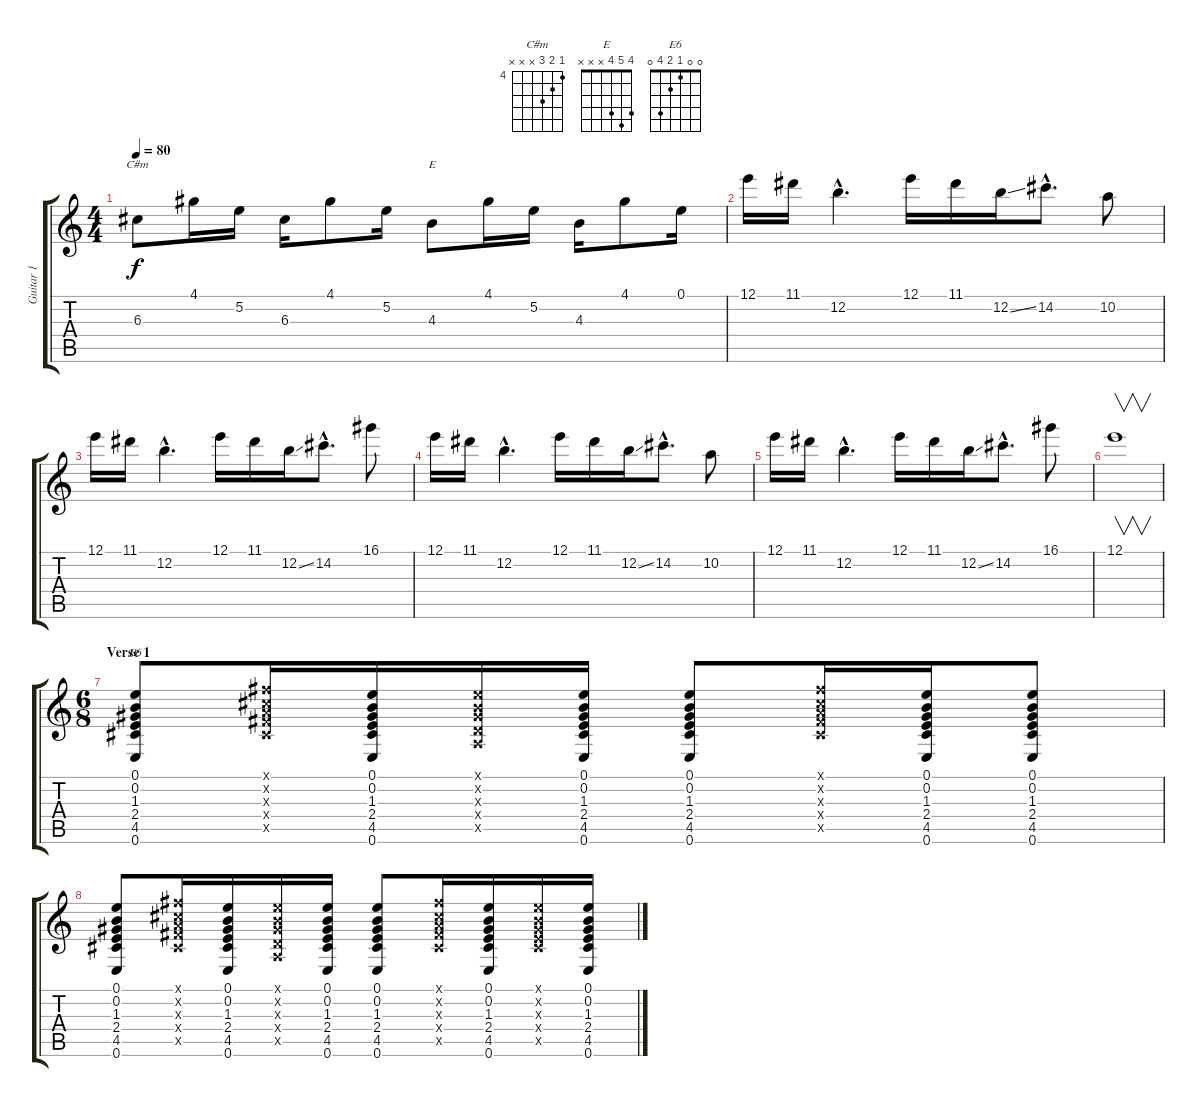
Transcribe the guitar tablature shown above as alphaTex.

\track ("Guitar 1" "Guitar 1") {instrument acousticguitarnylon}
\staff {score tabs}
\tuning (E4 B3 G3 D3 A2 E2) {hide}
\chord ("C#m" 4 5 6 x x x) {firstfret 4}
\chord ("E" 4 5 4 x x x)
\chord ("E6" 0 0 1 2 4 0)
\ts (4 4)
\tempo 80
\clef g2
\ks c
6.3.8{ch "C#m" dy f} 4.1.16 5.2.16 6.3.16 4.1.8 5.2.16 4.3.8{ch "E"} 4.1.16 5.2.16 4.3.16 4.1.8 0.1.16 |
12.1.16 11.1.16 12.2{hac}.4{d} 12.1.16 11.1.16 12.2{ss}.16 14.2{hac}.8{d} 10.2.8 |
12.1.16 11.1.16 12.2{hac}.4{d} 12.1.16 11.1.16 12.2{ss}.16 14.2{hac}.8{d} 16.1.8 |
12.1.16 11.1.16 12.2{hac}.4{d} 12.1.16 11.1.16 12.2{ss}.16 14.2{hac}.8{d} 10.2.8 |
12.1.16 11.1.16 12.2{hac}.4{d} 12.1.16 11.1.16 12.2{ss}.16 14.2{hac}.8{d} 16.1.8 |
12.1.1{v} |
\ts (6 8)
\section ("" "Verse 1")
(0.1 0.2 1.3 2.4 4.5 0.6).8{ch "E6"} (2.1{x} 2.2{x} 2.3{x} 4.4{x} 4.5{x}).16 (0.1 0.2 1.3 2.4 4.5 0.6).16 (0.1{x} 0.2{x} 1.3{x} 0.4{x} 0.5{x}).16 (0.1 0.2 1.3 2.4 4.5 0.6).16 (0.1 0.2 1.3 2.4 4.5 0.6).8 (2.1{x} 2.2{x} 2.3{x} 4.4{x} 4.5{x}).16 (0.1 0.2 1.3 2.4 4.5 0.6).16 (0.1 0.2 1.3 2.4 4.5 0.6).8 |
(0.1 0.2 1.3 2.4 4.5 0.6).8 (2.1{x} 2.2{x} 2.3{x} 4.4{x} 4.5{x}).16 (0.1 0.2 1.3 2.4 4.5 0.6).16 (0.1{x} 0.2{x} 1.3{x} 0.4{x} 0.5{x}).16 (0.1 0.2 1.3 2.4 4.5 0.6).16 (0.1 0.2 1.3 2.4 4.5 0.6).8 (2.1{x} 2.2{x} 2.3{x} 4.4{x} 4.5{x}).16 (0.1 0.2 1.3 2.4 4.5 0.6).16 (0.1{x} 0.2{x} 1.3{x} 2.4{x} 4.5{x}).16 (0.1 0.2 1.3 2.4 4.5 0.6).16
